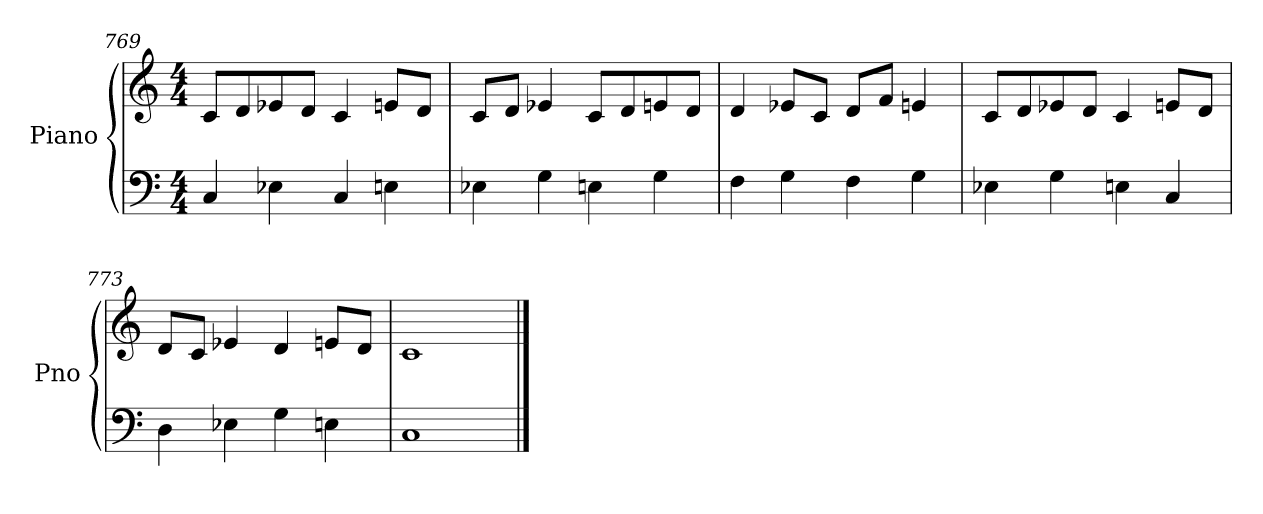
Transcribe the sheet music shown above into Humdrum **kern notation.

**kern	**kern
*part1	*part1
*staff2	*staff1
*I"Piano	*
*I'Pno	*
!!LO:LB:g=z
*clefF4	*clefG2
*k[]	*k[]
*M4/4	*M4/4
=769	=769
4C/	8c/L
.	8d/
4E-X\	8e-X/
.	8d/J
4C/	4c/
4En\	8en/L
.	8d/J
=770	=770
4E-X\	8c/L
.	8d/J
4G\	4e-X/
4En\	8c/L
.	8d/
4G\	8en/
.	8d/J
=771	=771
4F\	4d/
4G\	8e-X/L
.	8c/J
4F\	8d/L
.	8f/J
4G\	4en/
=772	=772
4E-X\	8c/L
.	8d/
4G\	8e-X/
.	8d/J
4En\	4c/
4C/	8en/L
.	8d/J
=773	=773
4D\	8d/L
.	8c/J
4E-X\	4e-X/
4G\	4d/
4En\	8en/L
.	8d/J
!!LO:LB:g=z
=774	=774
1C	1c
==	==
*-	*-
